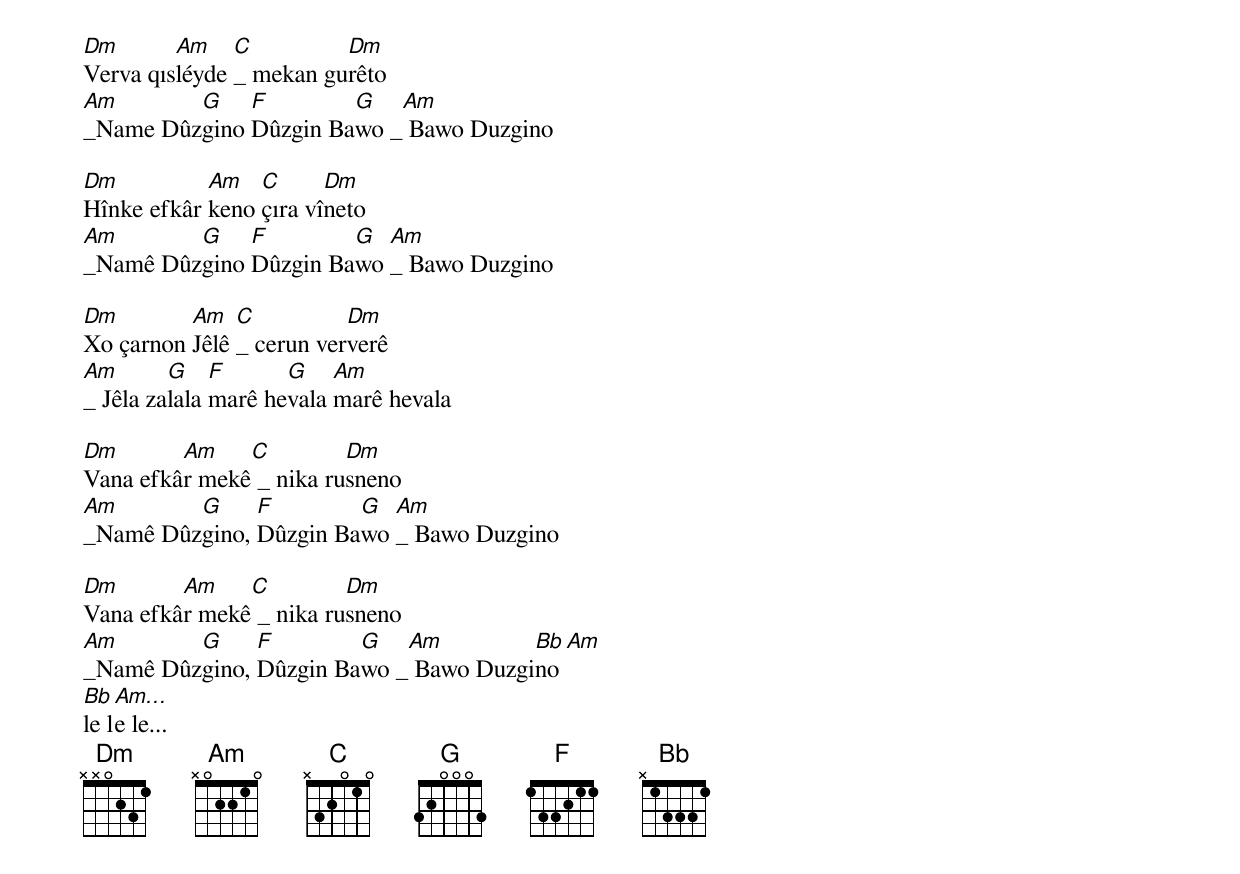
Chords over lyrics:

Dm       Am    C         Dm
Verva qısléyde _ mekan gurêto
Am       G    F        G   Am
_Name Dûzgino Dûzgin Bawo _ Bawo Duzgino

Dm          Am   C      Dm
Hînke efkâr keno çıra vîneto
Am       G    F        G  Am
_Namê Dûzgino Dûzgin Bawo _ Bawo Duzgino

Dm        Am   C          Dm
Xo çarnon Jêlê _ cerun ververê
Am       G    F      G    Am
_ Jêla zalala marê hevala marê hevala

Dm       Am    C         Dm
Vana efkâr mekê _ nika rusneno
Am       G     F        G  Am
_Namê Dûzgino, Dûzgin Bawo _ Bawo Duzgino

Dm       Am    C         Dm
Vana efkâr mekê _ nika rusneno
Am       G     F        G   Am         Bb  Am
_Namê Dûzgino, Dûzgin Bawo _ Bawo Duzgino
Bb  Am…
le le le...
